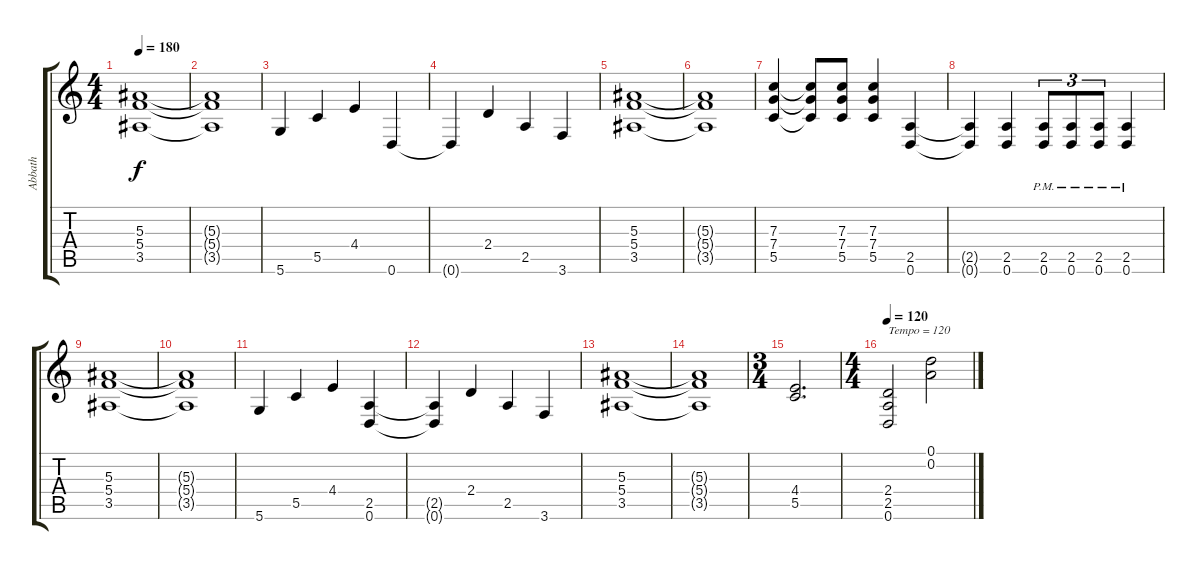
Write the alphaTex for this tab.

\track ("Abbath" "Abbath") {instrument overdrivenguitar}
\staff {score tabs}
\tuning (D4 A3 F3 C3 G2 D2) {hide}
\ts (4 4)
\tempo 180
\clef g2
\ks c
(5.3 5.4 3.5).1{dy f} |
(5.3{t} 5.4{t} 3.5{t}).1 |
5.6.4 5.5.4 4.4.4 0.6.4 |
0.6{t}.4 2.4.4 2.5.4 3.6.4 |
(5.3 5.4 3.5).1 |
(5.3{t} 5.4{t} 3.5{t}).1 |
(7.3 7.4 5.5).4 (7.3{t} 7.4{t} 5.5{t}).8 (7.3 7.4 5.5).8 (7.3 7.4 5.5).4 (2.5 0.6).4 |
(2.5{t} 0.6{t}).4 (2.5 0.6).4 (2.5{pm} 0.6{pm}).8{tu (3 2)} (2.5{pm} 0.6{pm}).8{tu (3 2)} (2.5{pm} 0.6{pm}).8{tu (3 2)} (2.5{pm} 0.6{pm}).4 |
(5.3 5.4 3.5).1 |
(5.3{t} 5.4{t} 3.5{t}).1 |
5.6.4 5.5.4 4.4.4 (2.5 0.6).4 |
(2.5{t} 0.6{t}).4 2.4.4 2.5.4 3.6.4 |
(5.3 5.4 3.5).1 |
(5.3{t} 5.4{t} 3.5{t}).1 |
\ts (3 4)
(4.4 5.5).2{d} |
\ts (4 4)
\tempo 120
(2.4 2.5 0.6).2{txt "Tempo = 120"} (0.1 0.2).2
